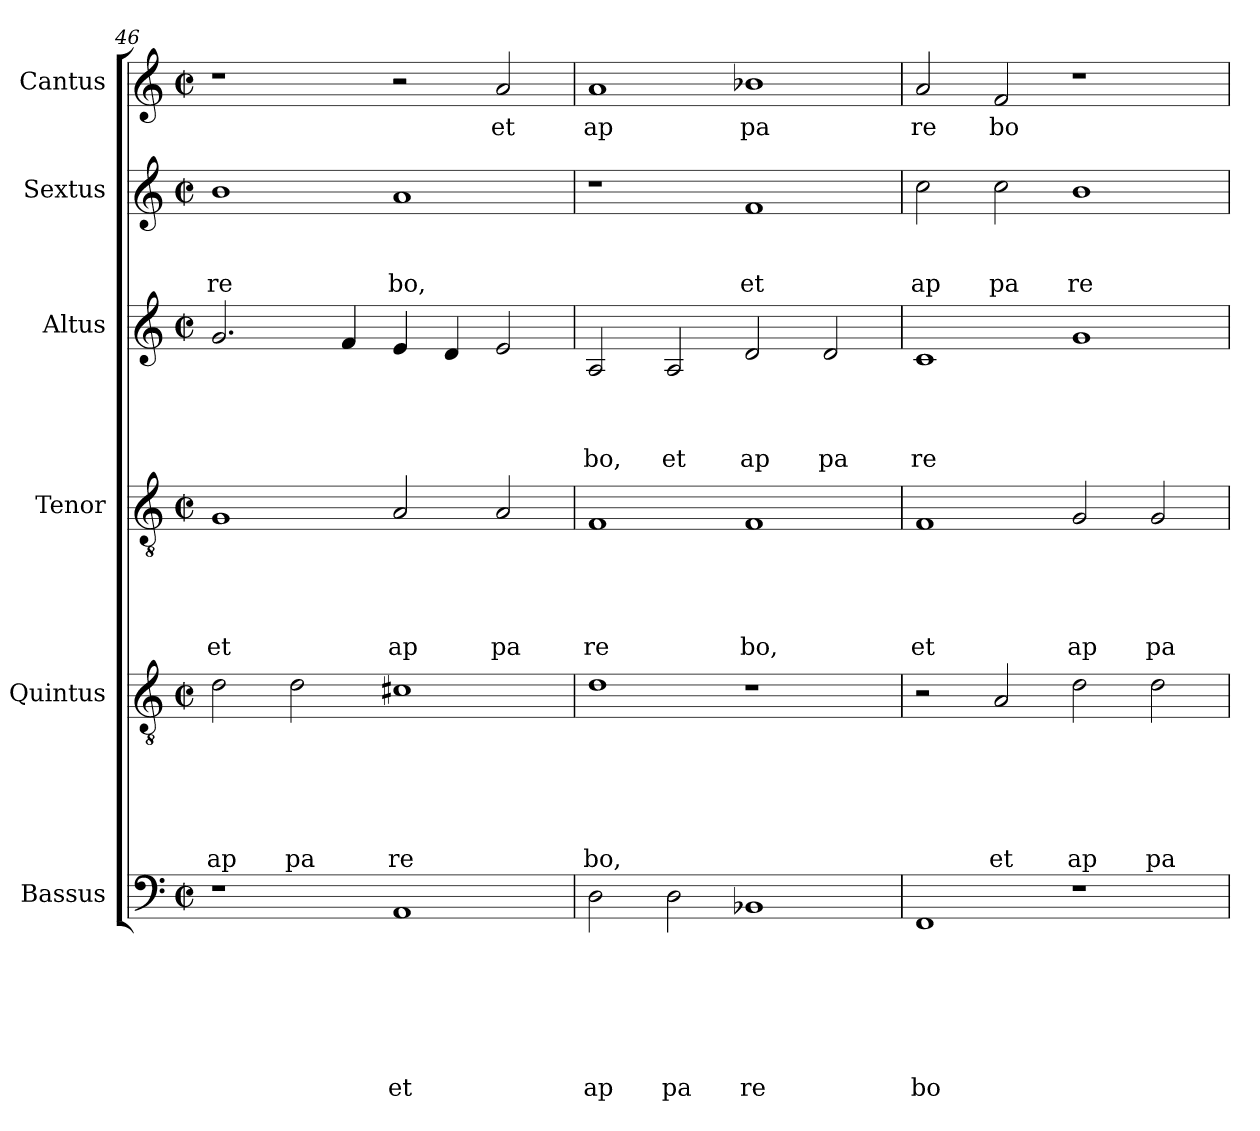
**kern	**text	**text	**text	**text	**text	**text	**text	**kern	**text	**text	**text	**text	**text	**text	**kern	**text	**text	**text	**text	**text	**kern	**text	**text	**text	**text	**kern	**text	**text	**text	**kern	**text
*part6	*part6	*part6	*part6	*part6	*part6	*part6	*part6	*part5	*part5	*part5	*part5	*part5	*part5	*part5	*part4	*part4	*part4	*part4	*part4	*part4	*part3	*part3	*part3	*part3	*part3	*part2	*part2	*part2	*part2	*part1	*part1
*staff6	*staff6	*staff6	*staff6	*staff6	*staff6	*staff6	*staff6	*staff5	*staff5	*staff5	*staff5	*staff5	*staff5	*staff5	*staff4	*staff4	*staff4	*staff4	*staff4	*staff4	*staff3	*staff3	*staff3	*staff3	*staff3	*staff2	*staff2	*staff2	*staff2	*staff1	*staff1
*I"Bassus	*	*	*	*	*	*	*	*I"Quintus	*	*	*	*	*	*	*I"Tenor	*	*	*	*	*	*I"Altus	*	*	*	*	*I"Sextus	*	*	*	*I"Cantus	*
*clefF4	*	*	*	*	*	*	*	*clefGv2	*	*	*	*	*	*	*clefGv2	*	*	*	*	*	*clefG2	*	*	*	*	*clefG2	*	*	*	*clefG2	*
*k[]	*	*	*	*	*	*	*	*k[]	*	*	*	*	*	*	*k[]	*	*	*	*	*	*k[]	*	*	*	*	*k[]	*	*	*	*k[]	*
*C:	*	*	*	*	*	*	*	*C:	*	*	*	*	*	*	*C:	*	*	*	*	*	*C:	*	*	*	*	*C:	*	*	*	*C:	*
*M2/2	*	*	*	*	*	*	*	*M2/2	*	*	*	*	*	*	*M2/2	*	*	*	*	*	*M2/2	*	*	*	*	*M2/2	*	*	*	*M2/2	*
*met(c|)	*	*	*	*	*	*	*	*met(c|)	*	*	*	*	*	*	*met(c|)	*	*	*	*	*	*met(c|)	*	*	*	*	*met(c|)	*	*	*	*met(c|)	*
=46	=46	=46	=46	=46	=46	=46	=46	=46	=46	=46	=46	=46	=46	=46	=46	=46	=46	=46	=46	=46	=46	=46	=46	=46	=46	=46	=46	=46	=46	=46	=46
!	!	!	!	!	!	!	!	!	!	!	!	!	!	!LO:LY:b	!	!	!	!	!	!LO:LY:b	!	!	!	!	!	!	!	!	!LO:LY:b	!	!
1r	.	.	.	.	.	.	.	2d\	.	.	.	.	.	ap	1G	.	.	.	.	et	2.g/	.	.	.	.	1b	.	.	re	1r	.
!	!	!	!	!	!	!	!	!	!	!	!	!	!	!LO:LY:b	!	!	!	!	!	!	!	!	!	!	!	!	!	!	!	!	!
.	.	.	.	.	.	.	.	2d\	.	.	.	.	.	pa	.	.	.	.	.	.	.	.	.	.	.	.	.	.	.	.	.
.	.	.	.	.	.	.	.	.	.	.	.	.	.	.	.	.	.	.	.	.	4f/	.	.	.	.	.	.	.	.	.	.
!	!	!	!	!	!	!	!LO:LY:b	!	!	!	!	!	!	!LO:LY:b	!	!	!	!	!	!LO:LY:b	!	!	!	!	!	!	!	!	!LO:LY:b	!	!
1AA	.	.	.	.	.	.	et	1c#X	.	.	.	.	.	re	2A/	.	.	.	.	ap	4e/	.	.	.	.	1a	.	.	bo,	2r	.
.	.	.	.	.	.	.	.	.	.	.	.	.	.	.	.	.	.	.	.	.	4d/	.	.	.	.	.	.	.	.	.	.
!	!	!	!	!	!	!	!	!	!	!	!	!	!	!	!	!	!	!	!	!LO:LY:b	!	!	!	!	!	!	!	!	!	!	!LO:LY:b
.	.	.	.	.	.	.	.	.	.	.	.	.	.	.	2A/	.	.	.	.	pa	2e/	.	.	.	.	.	.	.	.	2a/	et
=47	=47	=47	=47	=47	=47	=47	=47	=47	=47	=47	=47	=47	=47	=47	=47	=47	=47	=47	=47	=47	=47	=47	=47	=47	=47	=47	=47	=47	=47	=47	=47
!	!	!	!	!	!	!	!LO:LY:b	!	!	!	!	!	!	!LO:LY:b	!	!	!	!	!	!LO:LY:b	!	!	!	!	!LO:LY:b	!	!	!	!	!	!LO:LY:b
2D\	.	.	.	.	.	.	ap	1d	.	.	.	.	.	bo,	1F	.	.	.	.	re	2A/	.	.	.	bo,	1r	.	.	.	1a	ap
!	!	!	!	!	!	!	!LO:LY:b	!	!	!	!	!	!	!	!	!	!	!	!	!	!	!	!	!	!LO:LY:b	!	!	!	!	!	!
2D\	.	.	.	.	.	.	pa	.	.	.	.	.	.	.	.	.	.	.	.	.	2A/	.	.	.	et	.	.	.	.	.	.
!	!	!	!	!	!	!	!LO:LY:b	!	!	!	!	!	!	!	!	!	!	!	!	!LO:LY:b	!	!	!	!	!LO:LY:b	!	!	!	!LO:LY:b	!	!LO:LY:b
1BB-X	.	.	.	.	.	.	re	1r	.	.	.	.	.	.	1F	.	.	.	.	bo,	2d/	.	.	.	ap	1f	.	.	et	1b-X	pa
!	!	!	!	!	!	!	!	!	!	!	!	!	!	!	!	!	!	!	!	!	!	!	!	!	!LO:LY:b	!	!	!	!	!	!
.	.	.	.	.	.	.	.	.	.	.	.	.	.	.	.	.	.	.	.	.	2d/	.	.	.	pa	.	.	.	.	.	.
=48	=48	=48	=48	=48	=48	=48	=48	=48	=48	=48	=48	=48	=48	=48	=48	=48	=48	=48	=48	=48	=48	=48	=48	=48	=48	=48	=48	=48	=48	=48	=48
!	!	!	!	!	!	!	!LO:LY:b	!	!	!	!	!	!	!	!	!	!	!	!	!LO:LY:b	!	!	!	!	!LO:LY:b	!	!	!	!LO:LY:b	!	!LO:LY:b
1FF	.	.	.	.	.	.	bo	2r	.	.	.	.	.	.	1F	.	.	.	.	et	1c	.	.	.	re	2cc\	.	.	ap	2a/	re
!	!	!	!	!	!	!	!	!	!	!	!	!	!	!LO:LY:b	!	!	!	!	!	!	!	!	!	!	!	!	!	!	!LO:LY:b	!	!LO:LY:b
.	.	.	.	.	.	.	.	2A/	.	.	.	.	.	et	.	.	.	.	.	.	.	.	.	.	.	2cc\	.	.	pa	2f/	bo
!	!	!	!	!	!	!	!	!	!	!	!	!	!	!LO:LY:b	!	!	!	!	!	!LO:LY:b	!	!	!	!	!	!	!	!	!LO:LY:b	!	!
1r	.	.	.	.	.	.	.	2d\	.	.	.	.	.	ap	2G/	.	.	.	.	ap	1g	.	.	.	.	1b	.	.	re	1r	.
!	!	!	!	!	!	!	!	!	!	!	!	!	!	!LO:LY:b	!	!	!	!	!	!LO:LY:b	!	!	!	!	!	!	!	!	!	!	!
.	.	.	.	.	.	.	.	2d\	.	.	.	.	.	pa	2G/	.	.	.	.	pa	.	.	.	.	.	.	.	.	.	.	.
=	=	=	=	=	=	=	=	=	=	=	=	=	=	=	=	=	=	=	=	=	=	=	=	=	=	=	=	=	=	=	=
*-	*-	*-	*-	*-	*-	*-	*-	*-	*-	*-	*-	*-	*-	*-	*-	*-	*-	*-	*-	*-	*-	*-	*-	*-	*-	*-	*-	*-	*-	*-	*-
